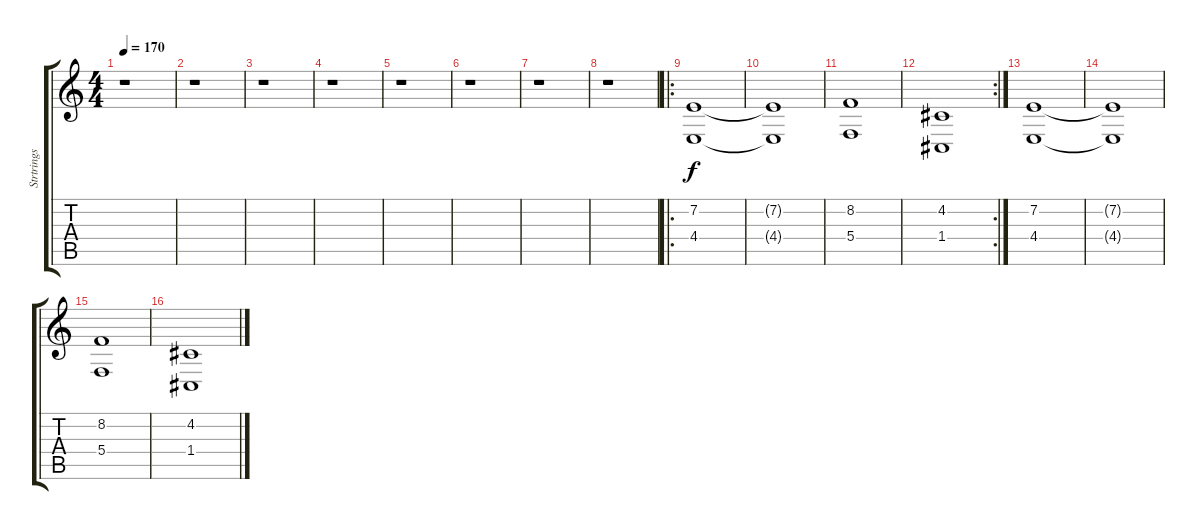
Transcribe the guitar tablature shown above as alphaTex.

\track ("Strtrings" "Strtrings") {instrument stringensemble1}
\staff {score tabs}
\tuning (D4 A3 F3 C3 G2 C2) {hide}
\ts (4 4)
\tempo 170
\clef g2
\ks c
r.1{dy f} |
r.1 |
r.1 |
r.1 |
r.1 |
r.1 |
r.1 |
r.1 |
\ro
(7.2 4.4).1 |
(7.2{t} 4.4{t}).1 |
(8.2 5.4).1 |
\rc 2
(4.2 1.4).1 |
(7.2 4.4).1 |
(7.2{t} 4.4{t}).1 |
(8.2 5.4).1 |
(4.2 1.4).1
